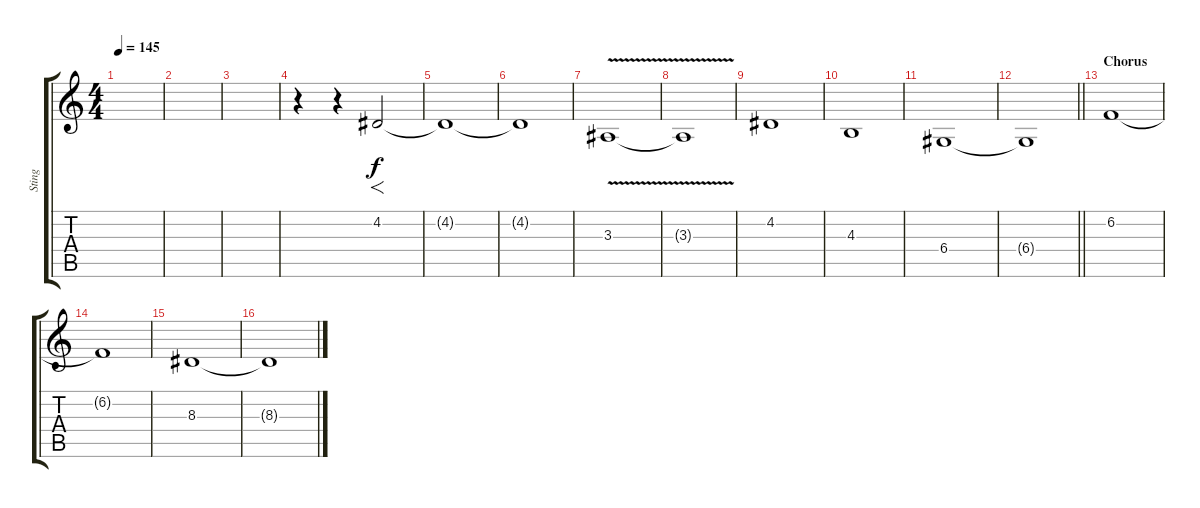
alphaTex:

\track ("Sting" "Sting") {instrument stringensemble2}
\staff {score tabs}
\tuning (E4 B3 G3 D3 A2 E2) {hide}
\ts (4 4)
\tempo 145
\clef g2
\ks c
|
|
|
r.4 r.4 4.2.2{f} |
4.2{t}.1 |
4.2{t}.1 |
3.3{v}.1 |
3.3{t}.1 |
4.2.1 |
4.3.1 |
6.4.1 |
\barLineRight lightlight
6.4{t}.1 |
\section ("" "Chorus")
6.2.1 |
6.2{t}.1 |
8.3.1 |
8.3{t}.1
